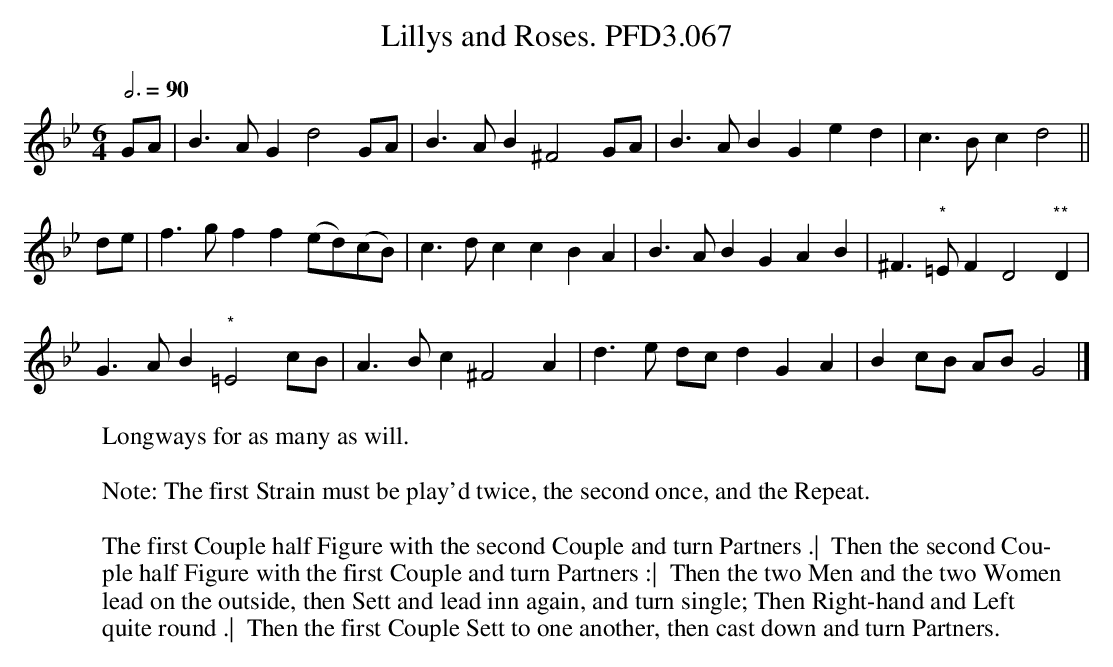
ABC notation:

X:1
T:Lillys and Roses. PFD3.067
W:Longways for as many as will.
L:1/4
Q:3/4=90
M:6/4
K:Gm
G/A/|B>A G d2 G/A/|B>A B ^F2 G/A/|B>A BGed|c>B c d2||
d/e/|f>g ff (e/d/)(c/B/)|c>d ccBA|B>A BGAB|^F>"*"=E FD2"**"D|
G>A B"*"=E2 c/B/|A>B c^F2A|d>e d/c/ dGA|B c/B/ A/B/ G2 |]
W:
W:Note: The first Strain must be play'd twice, the second once, and the Repeat.
W:
W: The first Couple half Figure with the second Couple and turn Partners .|  Then the second Cou-
W: ple half Figure with the first Couple and turn Partners :|  Then the two Men and the two Women
W: lead on the outside, then Sett and lead inn again, and turn single; Then Right-hand and Left
W: quite round .|  Then the first Couple Sett to one another, then cast down and turn Partners.
